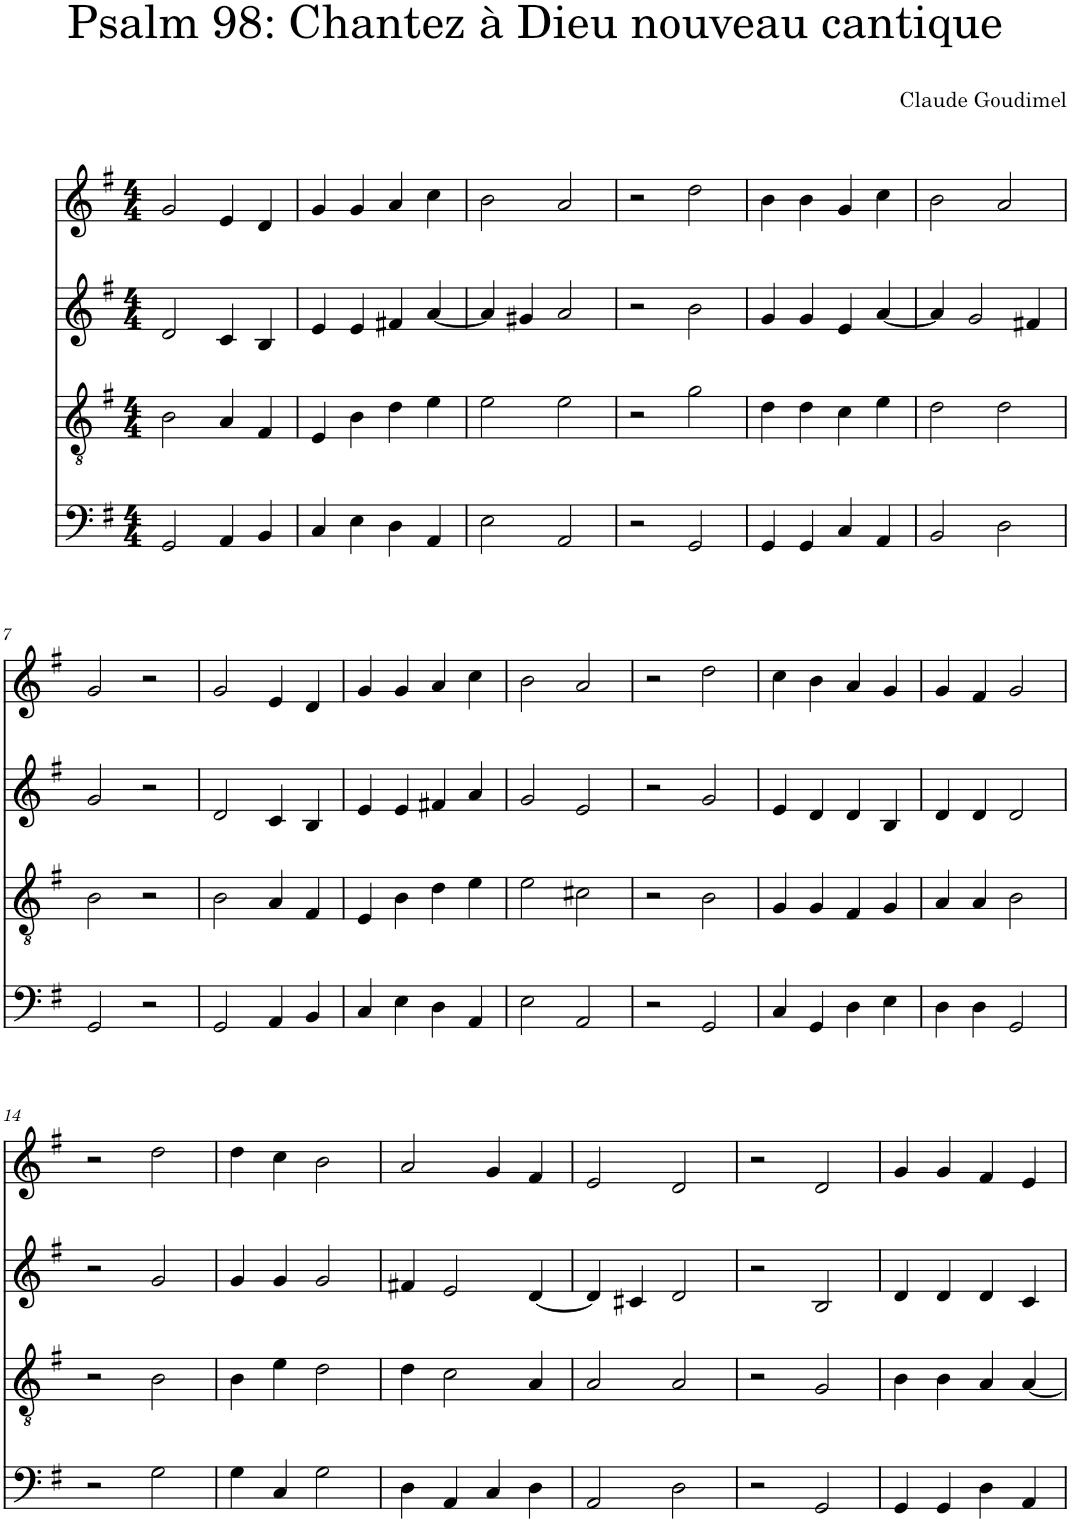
**kern	**kern	**kern	**kern
*part4	*part3	*part2	*part1
*staff4	*staff3	*staff2	*staff1
*I"Piano	*I"Piano	*I"Piano	*I"Piano
*I'Pno	*I'Pno	*I'Pno	*I'Pno
*clefF4	*clefGv2	*clefG2	*clefG2
*k[f#]	*k[f#]	*k[f#]	*k[f#]
*M4/4	*M4/4	*M4/4	*M4/4
=1	=1	=1	=1
2GG/	2B\	2d/	2g/
4AA/	4A/	4c/	4e/
4BB/	4F#/	4B/	4d/
=2	=2	=2	=2
4C/	4E/	4e/	4g/
4E\	4B\	4e/	4g/
4D\	4d\	4f#X/	4a/
4AA/	4e\	[4a/	4cc\
=3	=3	=3	=3
2E\	2e\	4a/]	2b\
.	.	4g#X/	.
2AA/	2e\	2a/	2a/
=4	=4	=4	=4
2r	2r	2r	2r
2GG/	2g\	2b\	2dd\
=5	=5	=5	=5
4GG/	4d\	4g/	4b\
4GG/	4d\	4g/	4b\
4C/	4c\	4e/	4g/
4AA/	4e\	[4a/	4cc\
=6	=6	=6	=6
2BB/	2d\	4a/]	2b\
.	.	2g/	.
2D\	2d\	.	2a/
.	.	4f#X/	.
!!LO:LB:g=z
=7	=7	=7	=7
2GG/	2B\	2g/	2g/
2r	2r	2r	2r
=8	=8	=8	=8
2GG/	2B\	2d/	2g/
4AA/	4A/	4c/	4e/
4BB/	4F#/	4B/	4d/
=9	=9	=9	=9
4C/	4E/	4e/	4g/
4E\	4B\	4e/	4g/
4D\	4d\	4f#X/	4a/
4AA/	4e\	4a/	4cc\
=10	=10	=10	=10
2E\	2e\	2g/	2b\
2AA/	2c#X\	2e/	2a/
=11	=11	=11	=11
2r	2r	2r	2r
2GG/	2B\	2g/	2dd\
=12	=12	=12	=12
4C/	4G/	4e/	4cc\
4GG/	4G/	4d/	4b\
4D\	4F#/	4d/	4a/
4E\	4G/	4B/	4g/
=13	=13	=13	=13
4D\	4A/	4d/	4g/
4D\	4A/	4d/	4f#/
2GG/	2B\	2d/	2g/
!!LO:LB:g=z
=14	=14	=14	=14
2r	2r	2r	2r
2G\	2B\	2g/	2dd\
=15	=15	=15	=15
4G\	4B\	4g/	4dd\
4C/	4e\	4g/	4cc\
2G\	2d\	2g/	2b\
=16	=16	=16	=16
4D\	4d\	4f#X/	2a/
4AA/	2c\	2e/	.
4C/	.	.	4g/
4D\	4A/	[4d/	4f#/
=17	=17	=17	=17
2AA/	2A/	4d/]	2e/
.	.	4c#X/	.
2D\	2A/	2d/	2d/
=18	=18	=18	=18
2r	2r	2r	2r
2GG/	2G/	2B/	2d/
=19	=19	=19	=19
4GG/	4B\	4d/	4g/
4GG/	4B\	4d/	4g/
4D\	4A/	4d/	4f#/
4AA/	[4A/	4c/	4e/
=	=	=	=
*-	*-	*-	*-
